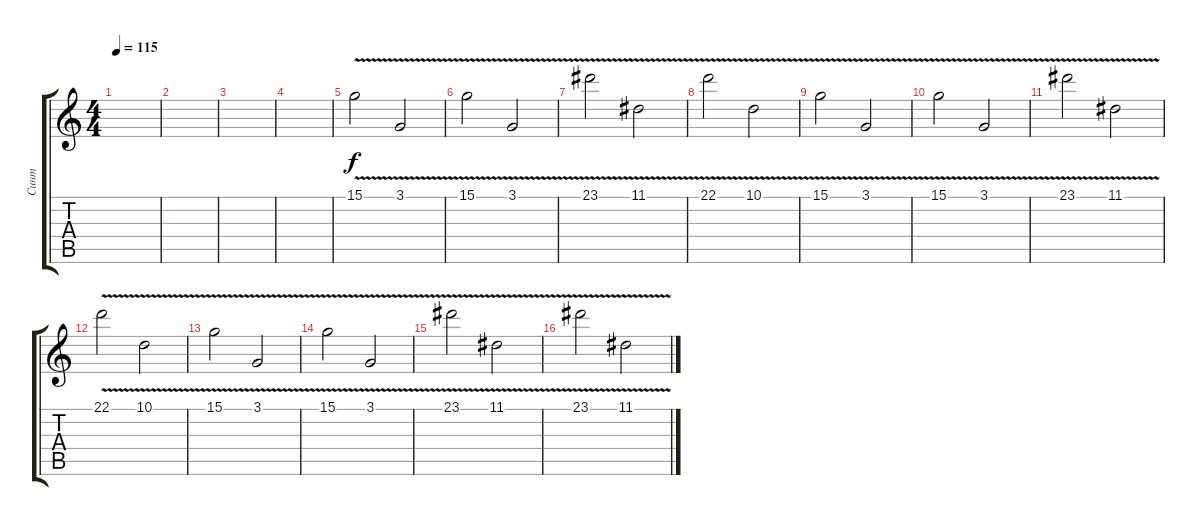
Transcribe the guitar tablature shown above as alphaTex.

\track ("Синт" "Синт") {instrument pad2warm}
\staff {score tabs}
\tuning (E4 B3 G3 D3 A2 E2) {hide}
\ts (4 4)
\tempo 115
\clef g2
\ks c
|
|
|
|
15.1{v}.2 3.1{v}.2 |
15.1{v}.2 3.1{v}.2 |
23.1{v}.2 11.1{v}.2 |
22.1{v}.2 10.1{v}.2 |
15.1{v}.2 3.1{v}.2 |
15.1{v}.2 3.1{v}.2 |
23.1{v}.2 11.1{v}.2 |
22.1{v}.2 10.1{v}.2 |
15.1{v}.2 3.1{v}.2 |
15.1{v}.2 3.1{v}.2 |
23.1{v}.2 11.1{v}.2 |
23.1{v}.2 11.1{v}.2
